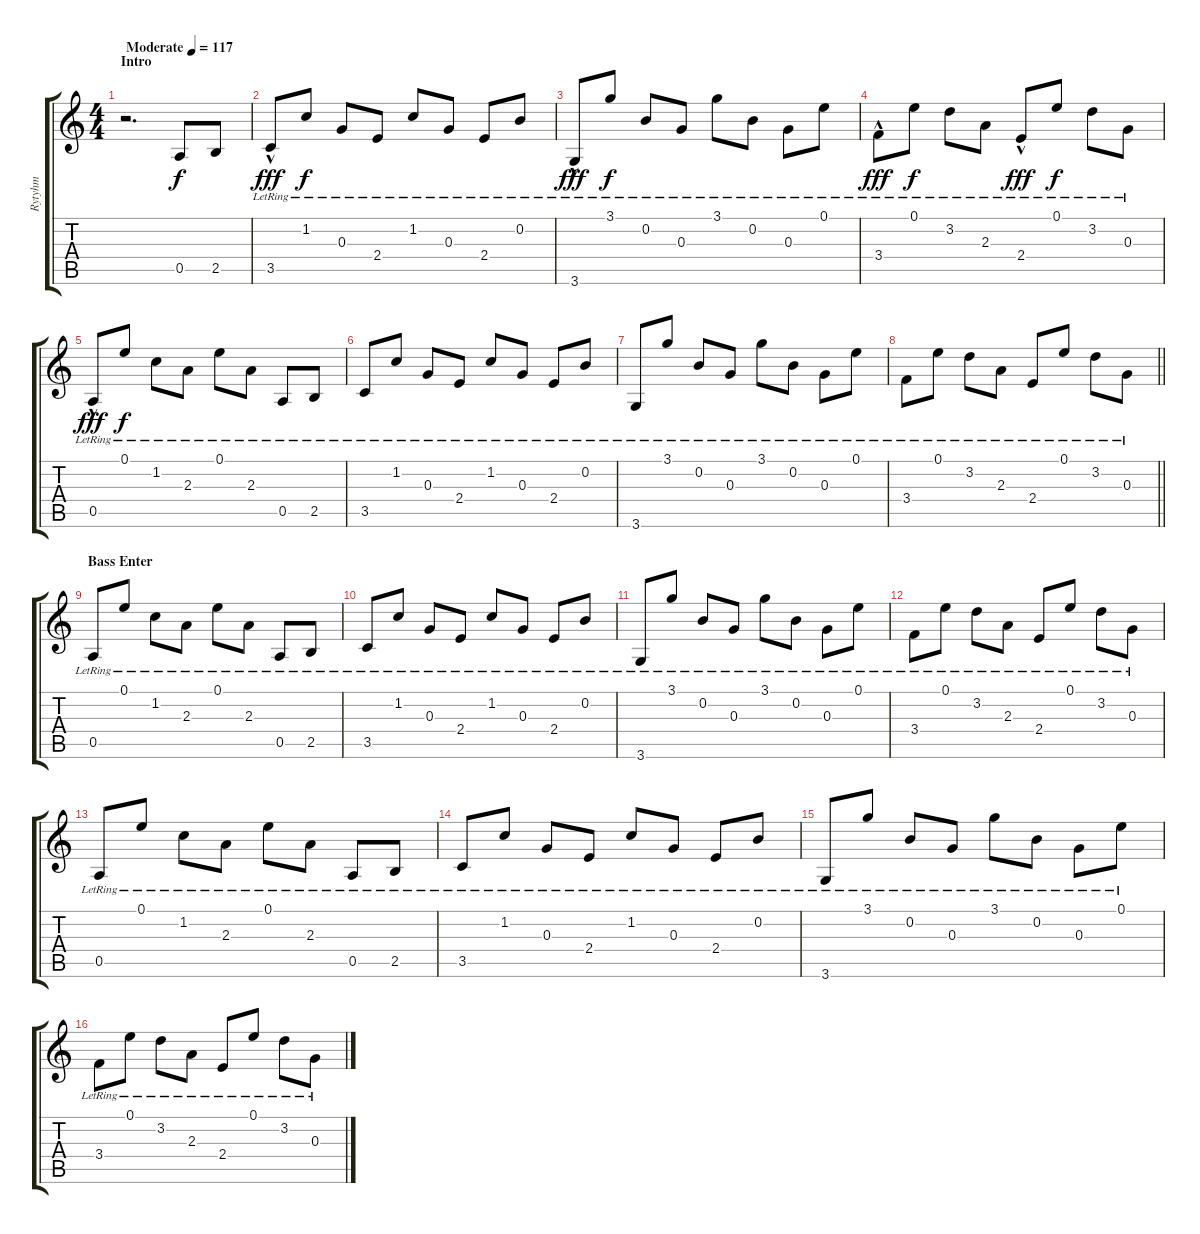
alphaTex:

\track ("Rytyhm" "Rytyhm") {instrument electricguitarclean}
\staff {score tabs}
\tuning (E4 B3 G3 D3 A2 E2) {hide}
\ts (4 4)
\section ("" "Intro")
\tempo (117 "Moderate")
\clef g2
\ks c
r.2{d dy f instrument electricguitarclean} 0.5.8 2.5.8 |
3.5{hac lr}.8{dy fff} 1.2{lr}.8{dy f} 0.3{lr}.8 2.4{lr}.8 1.2{lr}.8 0.3{lr}.8 2.4{lr}.8 0.2{lr}.8 |
3.6{hac lr}.8{dy fff} 3.1{lr}.8{dy f} 0.2{lr}.8 0.3{lr}.8 3.1{lr}.8 0.2{lr}.8 0.3{lr}.8 0.1{lr}.8 |
3.4{hac lr}.8{dy fff} 0.1{lr}.8{dy f} 3.2{lr}.8 2.3{lr}.8 2.4{hac lr}.8{dy fff} 0.1{lr}.8{dy f} 3.2{lr}.8 0.3{lr}.8 |
0.5{hac lr}.8{dy fff} 0.1{lr}.8{dy f} 1.2{lr}.8 2.3{lr}.8 0.1{lr}.8 2.3{lr}.8 0.5{lr}.8 2.5{lr}.8 |
3.5{lr}.8 1.2{lr}.8 0.3{lr}.8 2.4{lr}.8 1.2{lr}.8 0.3{lr}.8 2.4{lr}.8 0.2{lr}.8 |
3.6{lr}.8 3.1{lr}.8 0.2{lr}.8 0.3{lr}.8 3.1{lr}.8 0.2{lr}.8 0.3{lr}.8 0.1{lr}.8 |
\barLineRight lightlight
3.4{lr}.8 0.1{lr}.8 3.2{lr}.8 2.3{lr}.8 2.4{lr}.8 0.1{lr}.8 3.2{lr}.8 0.3{lr}.8 |
\section ("" "Bass Enter")
0.5{lr}.8 0.1{lr}.8 1.2{lr}.8 2.3{lr}.8 0.1{lr}.8 2.3{lr}.8 0.5{lr}.8 2.5{lr}.8 |
3.5{lr}.8 1.2{lr}.8 0.3{lr}.8 2.4{lr}.8 1.2{lr}.8 0.3{lr}.8 2.4{lr}.8 0.2{lr}.8 |
3.6{lr}.8 3.1{lr}.8 0.2{lr}.8 0.3{lr}.8 3.1{lr}.8 0.2{lr}.8 0.3{lr}.8 0.1{lr}.8 |
3.4{lr}.8 0.1{lr}.8 3.2{lr}.8 2.3{lr}.8 2.4{lr}.8 0.1{lr}.8 3.2{lr}.8 0.3{lr}.8 |
0.5{lr}.8 0.1{lr}.8 1.2{lr}.8 2.3{lr}.8 0.1{lr}.8 2.3{lr}.8 0.5{lr}.8 2.5{lr}.8 |
3.5{lr}.8 1.2{lr}.8 0.3{lr}.8 2.4{lr}.8 1.2{lr}.8 0.3{lr}.8 2.4{lr}.8 0.2{lr}.8 |
3.6{lr}.8 3.1{lr}.8 0.2{lr}.8 0.3{lr}.8 3.1{lr}.8 0.2{lr}.8 0.3{lr}.8 0.1{lr}.8 |
3.4{lr}.8 0.1{lr}.8 3.2{lr}.8 2.3{lr}.8 2.4{lr}.8 0.1{lr}.8 3.2{lr}.8 0.3{lr}.8
